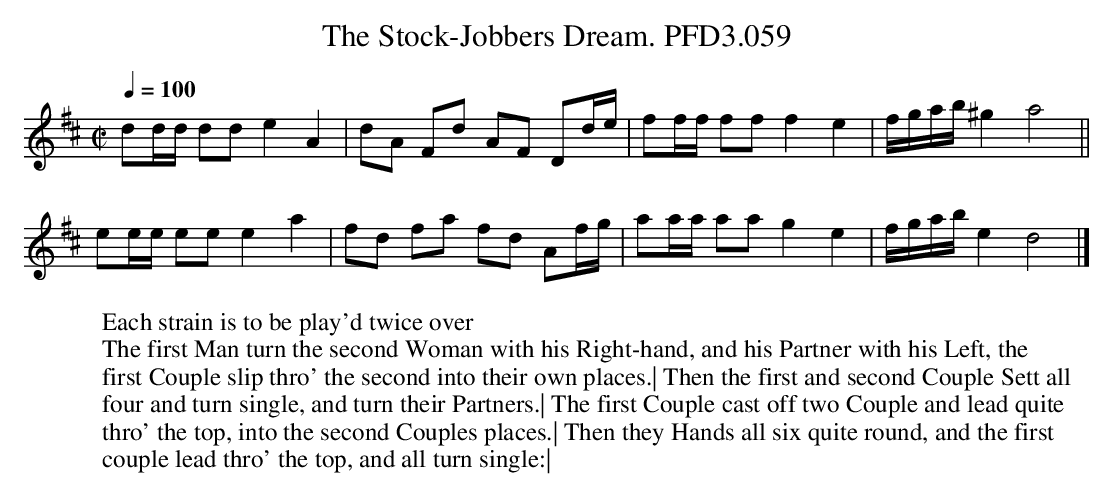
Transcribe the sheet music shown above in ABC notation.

X:1
T:Stock-Jobbers Dream. PFD3.059, The
M:C|
L:1/8
Q:1/4=100
K:D
dd/d/ dde2A2|dA Fd AF Dd/e/|ff/f/ ff f2e2|f/g/a/b/^g2a4||
ee/e/ eee2a2|fd fa fd Af/g/|aa/a/ aa g2e2|f/g/a/b/e2d4|]
W:Each strain is to be play'd twice over
W:The first Man turn the second Woman with his Right-hand, and his Partner with his Left, the
W:first Couple slip thro' the second into their own places.| Then the first and second Couple Sett all
W:four and turn single, and turn their Partners.| The first Couple cast off two Couple and lead quite
W:thro' the top, into the second Couples places.| Then they Hands all six quite round, and the first
W:couple lead thro' the top, and all turn single:|
